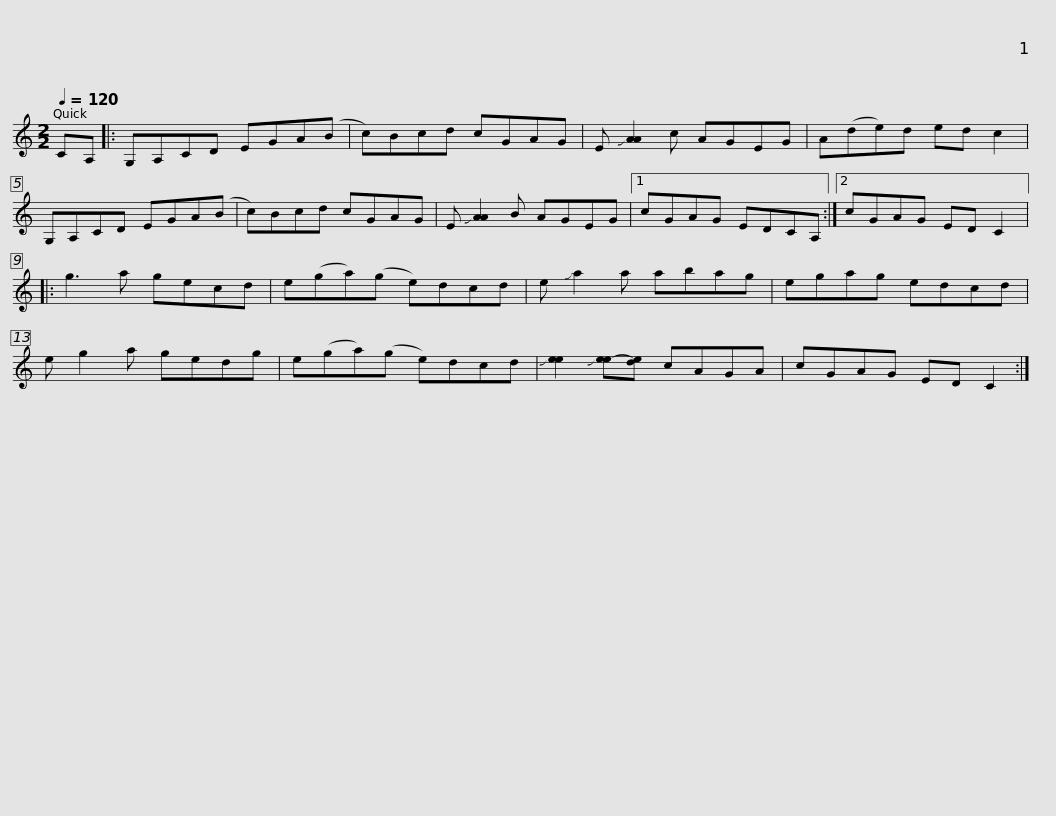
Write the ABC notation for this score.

X:1
L:1/8
Q:1/4=120
M:2/2
I:linebreak $
K:C
V:1 treble
V:1
 CA, |: G,A,CD EGA(B | c)Bcd cGAG | E !slide![AA]2 c AGEG | A(de)d ed c2 | %5
 G,A,CD EGA(B |$ c)Bcd cGAG | E !slide![AA]2 B AGEG |1 cGAG EDCA, :|2 cGAG ED C2 |: %10
 g3 a gecd |$ e(ga)(g e)dcd | e !slide!a2 a abag | egag edcd | e g2 a gedg | %15
 e(ga)(g e)dcd |$ !slide![ee]2 !slide![ee-][de] cAGA | cGAG ED C2 :| %18
